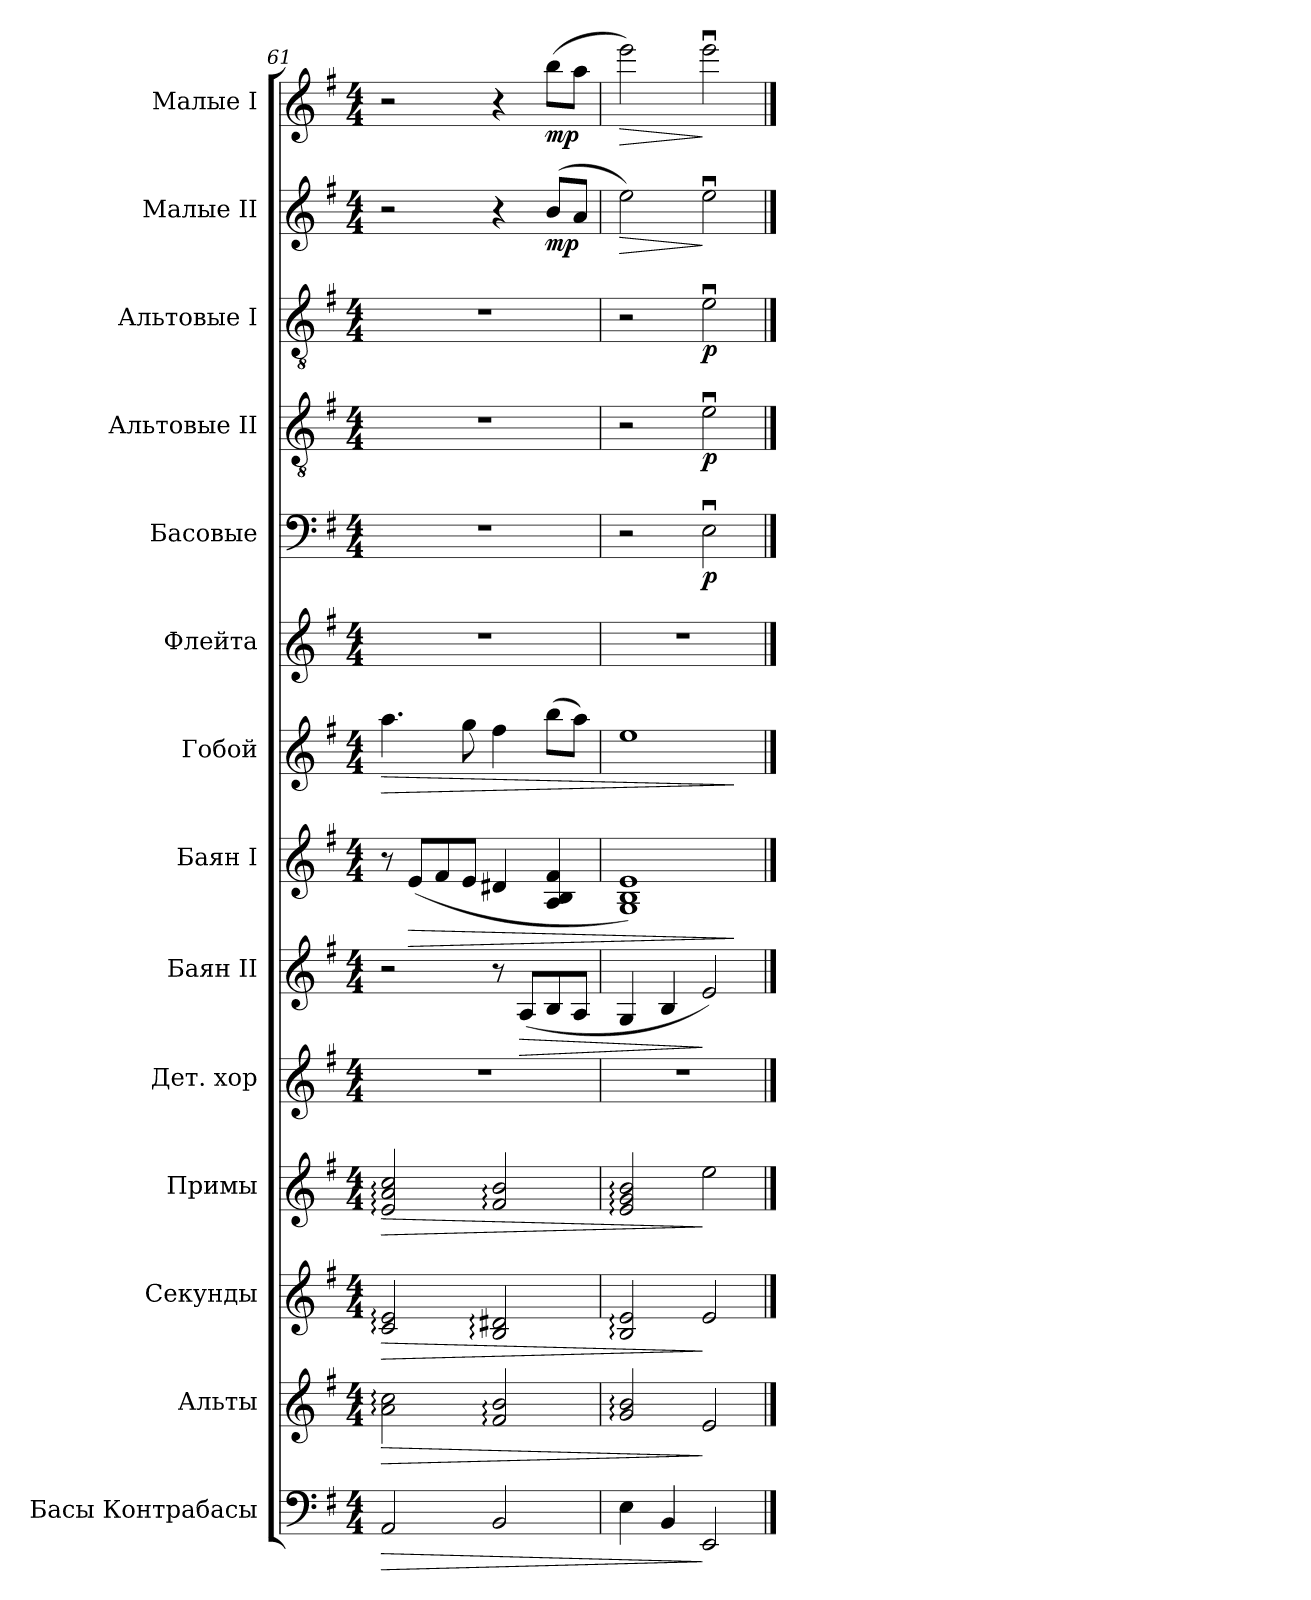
**kern	**dynam	**kern	**dynam	**kern	**dynam	**kern	**dynam	**kern	**kern	**dynam	**kern	**dynam	**kern	**dynam	**kern	**kern	**dynam	**kern	**dynam	**kern	**dynam	**kern	**dynam	**kern	**dynam
*part14	*part14	*part13	*part13	*part12	*part12	*part11	*part11	*part10	*part9	*part9	*part8	*part8	*part7	*part7	*part6	*part5	*part5	*part4	*part4	*part3	*part3	*part2	*part2	*part1	*part1
*staff14	*staff14	*staff13	*staff13	*staff12	*staff12	*staff11	*staff11	*staff10	*staff9	*staff9	*staff8	*staff8	*staff7	*staff7	*staff6	*staff5	*staff5	*staff4	*staff4	*staff3	*staff3	*staff2	*staff2	*staff1	*staff1
*I"Басы Контрабасы	*	*I"Альты	*	*I"Секунды	*	*I"Примы	*	*I"Дет. хор	*I"Баян II	*	*I"Баян I	*	*I"Гобой	*	*I"Флейта	*I"Басовые	*	*I"Альтовые II	*	*I"Альтовые I	*	*I"Малые II	*	*I"Малые I	*
*clefF4	*	*clefG2	*	*clefG2	*	*clefG2	*	*clefG2	*clefG2	*	*clefG2	*	*clefG2	*	*clefG2	*clefF4	*	*clefGv2	*	*clefGv2	*	*clefG2	*	*clefG2	*
*ITrd7c12	*	*ITrd7c12	*	*	*	*	*	*	*	*	*	*	*	*	*	*	*	*	*	*	*	*	*	*	*
*k[f#]	*	*k[f#]	*	*k[f#]	*	*k[f#]	*	*k[f#]	*k[f#]	*	*k[f#]	*	*k[f#]	*	*k[f#]	*k[f#]	*	*k[f#]	*	*k[f#]	*	*k[f#]	*	*k[f#]	*
*G:	*	*G:	*	*G:	*	*G:	*	*G:	*G:	*	*G:	*	*G:	*	*G:	*G:	*	*G:	*	*G:	*	*G:	*	*G:	*
*M4/4	*	*M4/4	*	*M4/4	*	*M4/4	*	*M4/4	*M4/4	*	*M4/4	*	*M4/4	*	*M4/4	*M4/4	*	*M4/4	*	*M4/4	*	*M4/4	*	*M4/4	*
=61	=61	=61	=61	=61	=61	=61	=61	=61	=61	=61	=61	=61	=61	=61	=61	=61	=61	=61	=61	=61	=61	=61	=61	=61	=61
!	!LO:HP:b	!	!LO:HP:b	!	!LO:HP:b	!	!LO:HP:b	!	!	!	!	!	!	!LO:HP:b	!	!	!	!	!	!	!	!	!	!	!
2AAA/	>	2A\: 2c\:	>	2c/: 2e/:	>	2e/: 2a/: 2cc/:	>	1r	2r	.	8r	.	4.aa\	>	1r	1r	.	1r	.	1r	.	2r	.	2r	.
!	!	!	!	!	!	!	!	!	!	!	!	!LO:HP:b	!	!	!	!	!	!	!	!	!	!	!	!	!
.	.	.	.	.	.	.	.	.	.	.	(<8e/L	>	.	.	.	.	.	.	.	.	.	.	.	.	.
.	.	.	.	.	.	.	.	.	.	.	8f#/	.	.	.	.	.	.	.	.	.	.	.	.	.	.
.	.	.	.	.	.	.	.	.	.	.	8e/J	.	8gg\	.	.	.	.	.	.	.	.	.	.	.	.
2BBB/	.	2F#/: 2B/:	.	2B/: 2d#X/:	.	2f#/: 2b/:	.	.	8r	.	4d#X/	.	4ff#\	.	.	.	.	.	.	.	.	4r	.	4r	.
!	!	!	!	!	!	!	!	!	!	!LO:HP:b	!	!	!	!	!	!	!	!	!	!	!	!	!	!	!
.	.	.	.	.	.	.	.	.	(<8A/L	>	.	.	.	.	.	.	.	.	.	.	.	.	.	.	.
!	!	!	!	!	!	!	!	!	!	!	!	!	!	!	!	!	!	!	!	!	!	!	!LO:DY:b	!	!LO:DY:b
.	.	.	.	.	.	.	.	.	8B/	.	4A/ 4B/ 4f#/	.	(>8bb\L	.	.	.	.	.	.	.	.	(>8b/L	mp	(>8bb\L	mp
.	.	.	.	.	.	.	.	.	8A/J	.	.	.	8aa\J)	.	.	.	.	.	.	.	.	8a/J	.	8aa\J	.
=62	=62	=62	=62	=62	=62	=62	=62	=62	=62	=62	=62	=62	=62	=62	=62	=62	=62	=62	=62	=62	=62	=62	=62	=62	=62
!	!	!	!	!	!	!	!	!	!	!	!	!	!	!	!	!	!	!	!	!	!	!	!LO:HP:b	!	!LO:HP:b
4EE\	.	2G/: 2B/:	.	2B/: 2e/:	.	2e/: 2g/: 2b/:	.	1r	4G/	.	1G 1B 1e)	.	1ee	.	1r	2r	.	2r	.	2r	.	2ee\)	>	2eee\)	>
4BBB/	.	.	.	.	.	.	.	.	4B/	.	.	.	.	.	.	.	.	.	.	.	.	.	.	.	.
!	!	!	!	!	!	!	!	!	!	!	!	!	!	!	!	!	!LO:DY:b	!	!LO:DY:b	!	!LO:DY:b	!	!	!	!
2EEE/	]	2E/	]	2e/	]	2ee\	]	.	2e/)	]	.	.	.	.	.	2Eu>\	p	2eu>\	p	2eu>\	p	2eeu>\	]	2eeeu>\	]
.	.	.	.	.	.	.	.	.	.	.	.	]	.	]	.	.	.	.	.	.	.	.	.	.	.
==	==	==	==	==	==	==	==	==	==	==	==	==	==	==	==	==	==	==	==	==	==	==	==	==	==
*-	*-	*-	*-	*-	*-	*-	*-	*-	*-	*-	*-	*-	*-	*-	*-	*-	*-	*-	*-	*-	*-	*-	*-	*-	*-
